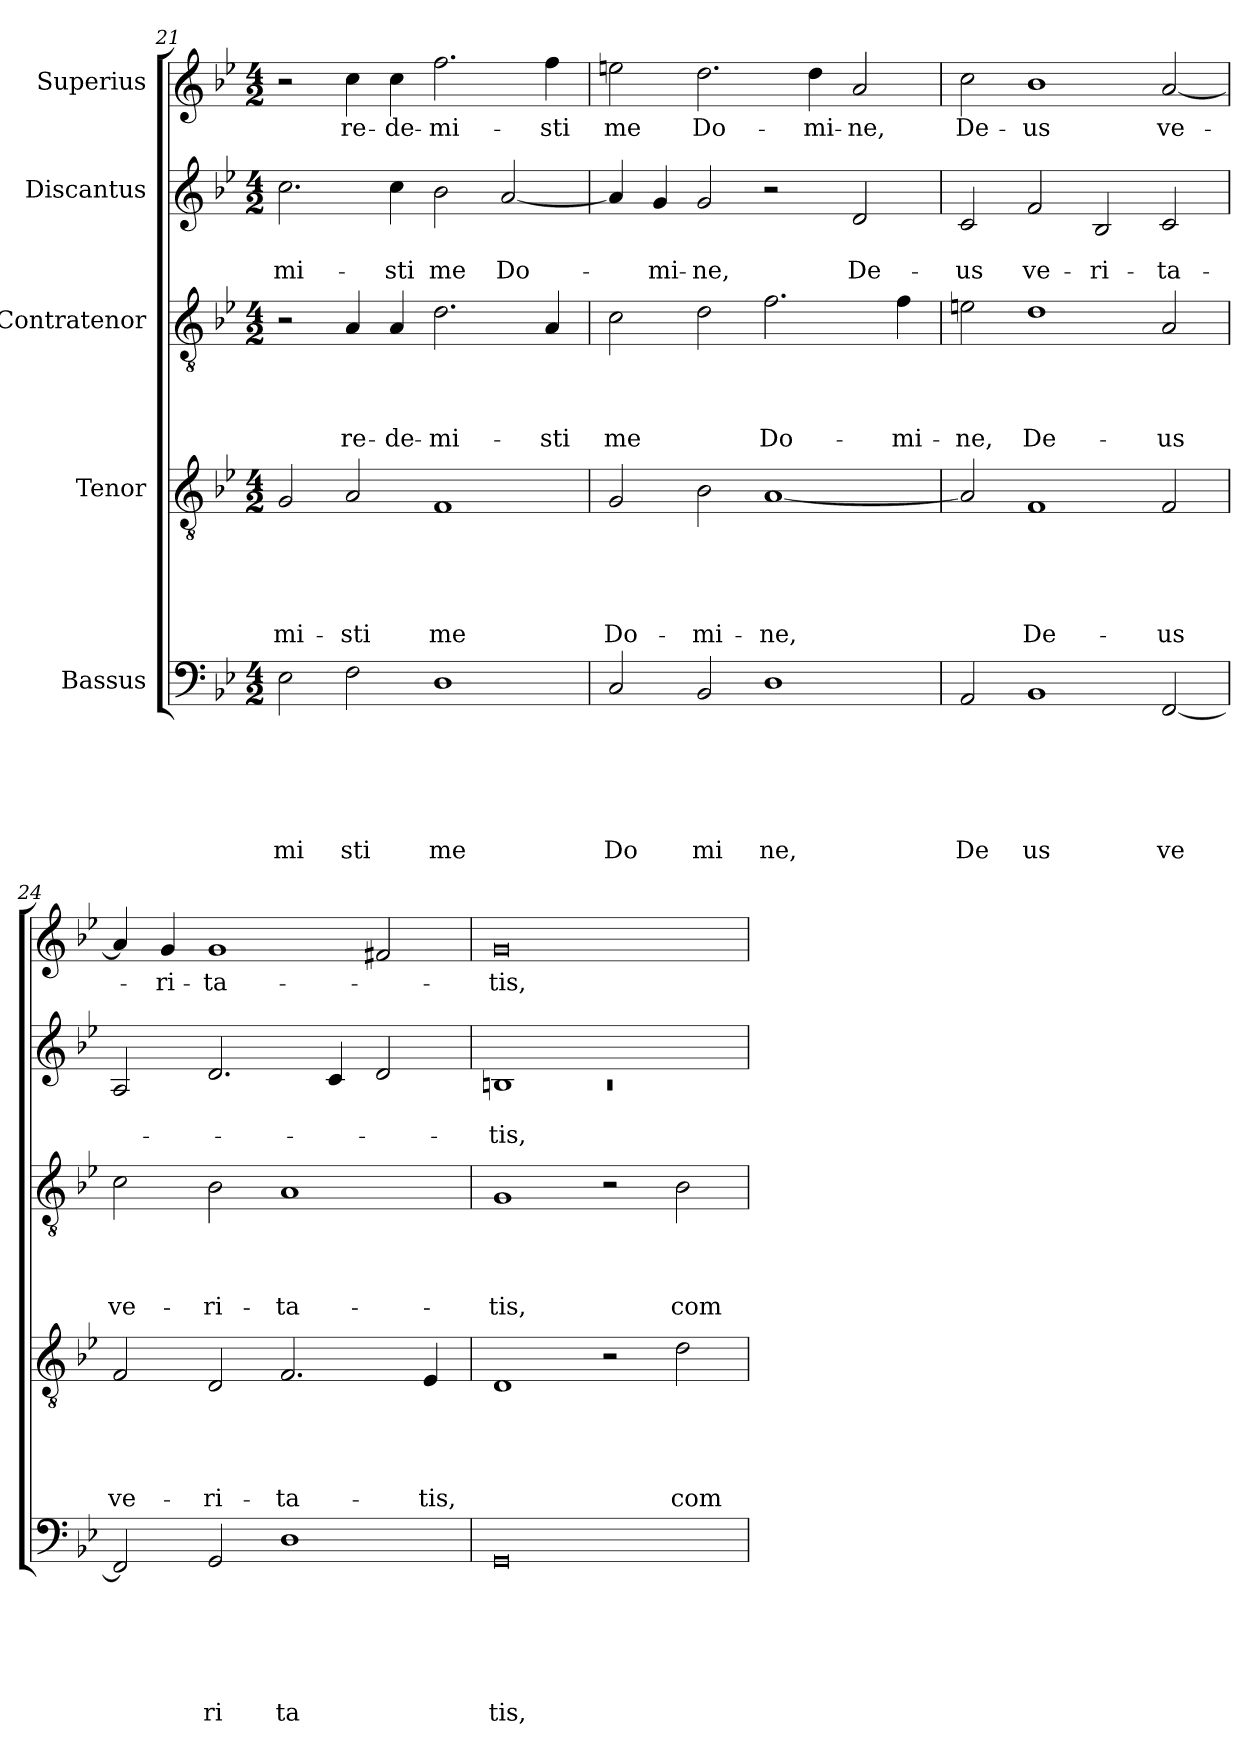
**kern	**text	**text	**text	**text	**text	**text	**kern	**text	**text	**text	**text	**text	**kern	**text	**text	**text	**text	**kern	**text	**text	**kern	**text
*part5	*part5	*part5	*part5	*part5	*part5	*part5	*part4	*part4	*part4	*part4	*part4	*part4	*part3	*part3	*part3	*part3	*part3	*part2	*part2	*part2	*part1	*part1
*staff5	*staff5	*staff5	*staff5	*staff5	*staff5	*staff5	*staff4	*staff4	*staff4	*staff4	*staff4	*staff4	*staff3	*staff3	*staff3	*staff3	*staff3	*staff2	*staff2	*staff2	*staff1	*staff1
*I"Bassus	*	*	*	*	*	*	*I"Tenor	*	*	*	*	*	*I"Contratenor	*	*	*	*	*I"Discantus	*	*	*I"Superius	*
!!LO:PB:g=z
*clefF4	*	*	*	*	*	*	*clefGv2	*	*	*	*	*	*clefGv2	*	*	*	*	*clefG2	*	*	*clefG2	*
*k[b-e-]	*	*	*	*	*	*	*k[b-e-]	*	*	*	*	*	*k[b-e-]	*	*	*	*	*k[b-e-]	*	*	*k[b-e-]	*
*B-:	*	*	*	*	*	*	*B-:	*	*	*	*	*	*B-:	*	*	*	*	*B-:	*	*	*B-:	*
*M4/2	*	*	*	*	*	*	*M4/2	*	*	*	*	*	*M4/2	*	*	*	*	*M4/2	*	*	*M4/2	*
=21	=21	=21	=21	=21	=21	=21	=21	=21	=21	=21	=21	=21	=21	=21	=21	=21	=21	=21	=21	=21	=21	=21
!	!	!	!	!	!	!LO:LY:b	!	!	!	!	!	!LO:LY:b	!	!	!	!	!	!	!	!LO:LY:b	!	!
2E-\	.	.	.	.	.	mi	2G/	.	.	.	.	mi-	2r	.	.	.	.	2.cc\	.	-mi-	2r	.
!	!	!	!	!	!	!LO:LY:b	!	!	!	!	!	!LO:LY:b	!	!	!	!	!LO:LY:b	!	!	!	!	!LO:LY:b
2F\	.	.	.	.	.	sti	2A/	.	.	.	.	-sti	4A/	.	.	.	re-	.	.	.	4cc\	re-
!	!	!	!	!	!	!	!	!	!	!	!	!	!	!	!	!	!LO:LY:b	!	!	!LO:LY:b	!	!LO:LY:b
.	.	.	.	.	.	.	.	.	.	.	.	.	4A/	.	.	.	-de-	4cc\	.	-sti	4cc\	-de-
!	!	!	!	!	!	!LO:LY:b	!	!	!	!	!	!LO:LY:b	!	!	!	!	!LO:LY:b	!	!	!LO:LY:b	!	!LO:LY:b
1D	.	.	.	.	.	me	1F	.	.	.	.	me	2.d\	.	.	.	-mi-	2b-\	.	me	2.ff\	-mi-
!	!	!	!	!	!	!	!	!	!	!	!	!	!	!	!	!	!	!	!	!LO:LY:b	!	!
.	.	.	.	.	.	.	.	.	.	.	.	.	.	.	.	.	.	[<2a/	.	Do-	.	.
!	!	!	!	!	!	!	!	!	!	!	!	!	!	!	!	!	!LO:LY:b	!	!	!	!	!LO:LY:b
.	.	.	.	.	.	.	.	.	.	.	.	.	4A/	.	.	.	-sti	.	.	.	4ff\	-sti
=22	=22	=22	=22	=22	=22	=22	=22	=22	=22	=22	=22	=22	=22	=22	=22	=22	=22	=22	=22	=22	=22	=22
!	!	!	!	!	!	!LO:LY:b	!	!	!	!	!	!LO:LY:b	!	!	!	!	!LO:LY:b	!	!	!	!	!LO:LY:b
2C/	.	.	.	.	.	Do	2G/	.	.	.	.	Do-	2c\	.	.	.	me	4a/]	.	.	2een\	me
!	!	!	!	!	!	!	!	!	!	!	!	!	!	!	!	!	!	!	!	!LO:LY:b	!	!
.	.	.	.	.	.	.	.	.	.	.	.	.	.	.	.	.	.	4g/	.	-mi-	.	.
!	!	!	!	!	!	!LO:LY:b	!	!	!	!	!	!LO:LY:b	!	!	!	!	!	!	!	!LO:LY:b	!	!LO:LY:b
2BB-/	.	.	.	.	.	mi	2B-\	.	.	.	.	-mi-	2d\	.	.	.	.	2g/	.	-ne,	2.dd\	Do-
!	!	!	!	!	!	!LO:LY:b	!	!	!	!	!	!LO:LY:b	!	!	!	!	!LO:LY:b	!	!	!	!	!
1D	.	.	.	.	.	ne,	[<1A	.	.	.	.	-ne,	2.f\	.	.	.	Do-	2r	.	.	.	.
!	!	!	!	!	!	!	!	!	!	!	!	!	!	!	!	!	!	!	!	!	!	!LO:LY:b
.	.	.	.	.	.	.	.	.	.	.	.	.	.	.	.	.	.	.	.	.	4dd\	-mi-
!	!	!	!	!	!	!	!	!	!	!	!	!	!	!	!	!	!	!	!	!LO:LY:b	!	!LO:LY:b
.	.	.	.	.	.	.	.	.	.	.	.	.	.	.	.	.	.	2d/	.	De-	2a/	-ne,
!	!	!	!	!	!	!	!	!	!	!	!	!	!	!	!	!	!LO:LY:b	!	!	!	!	!
.	.	.	.	.	.	.	.	.	.	.	.	.	4f\	.	.	.	-mi-	.	.	.	.	.
=23	=23	=23	=23	=23	=23	=23	=23	=23	=23	=23	=23	=23	=23	=23	=23	=23	=23	=23	=23	=23	=23	=23
!	!	!	!	!	!	!LO:LY:b	!	!	!	!	!	!	!	!	!	!	!LO:LY:b	!	!	!LO:LY:b	!	!LO:LY:b
2AA/	.	.	.	.	.	De	2A/]	.	.	.	.	.	2en\	.	.	.	-ne,	2c/	.	-us	2cc\	De-
!	!	!	!	!	!	!LO:LY:b	!	!	!	!	!	!LO:LY:b	!	!	!	!	!LO:LY:b	!	!	!LO:LY:b	!	!LO:LY:b
1BB-	.	.	.	.	.	us	1F	.	.	.	.	De-	1d	.	.	.	De-	2f/	.	ve-	1b-	-us
!	!	!	!	!	!	!	!	!	!	!	!	!	!	!	!	!	!	!	!	!LO:LY:b	!	!
.	.	.	.	.	.	.	.	.	.	.	.	.	.	.	.	.	.	2B-/	.	-ri-	.	.
!	!	!	!	!	!	!LO:LY:b	!	!	!	!	!	!LO:LY:b	!	!	!	!	!LO:LY:b	!	!	!LO:LY:b	!	!LO:LY:b
[<2FF/	.	.	.	.	.	ve	2F/	.	.	.	.	-us	2A/	.	.	.	-us	2c/	.	-ta-	[<2a/	ve-
=24	=24	=24	=24	=24	=24	=24	=24	=24	=24	=24	=24	=24	=24	=24	=24	=24	=24	=24	=24	=24	=24	=24
!	!	!	!	!	!	!	!	!	!	!	!	!LO:LY:b	!	!	!	!	!LO:LY:b	!	!	!	!	!
2FF/]	.	.	.	.	.	.	2F/	.	.	.	.	ve-	2c\	.	.	.	ve-	2A/	.	.	4a/]	.
!	!	!	!	!	!	!	!	!	!	!	!	!	!	!	!	!	!	!	!	!	!	!LO:LY:b
.	.	.	.	.	.	.	.	.	.	.	.	.	.	.	.	.	.	.	.	.	4g/	-ri-
!	!	!	!	!	!	!LO:LY:b	!	!	!	!	!	!LO:LY:b	!	!	!	!	!LO:LY:b	!	!	!	!	!LO:LY:b
2GG/	.	.	.	.	.	ri	2D/	.	.	.	.	-ri-	2B-\	.	.	.	-ri-	2.d/	.	.	1g	-ta-
!	!	!	!	!	!	!LO:LY:b	!	!	!	!	!	!LO:LY:b	!	!	!	!	!LO:LY:b	!	!	!	!	!
1D	.	.	.	.	.	ta	2.F/	.	.	.	.	-ta-	1A	.	.	.	-ta-	.	.	.	.	.
.	.	.	.	.	.	.	.	.	.	.	.	.	.	.	.	.	.	4c/	.	.	.	.
.	.	.	.	.	.	.	.	.	.	.	.	.	.	.	.	.	.	2d/	.	.	2f#X/	.
!	!	!	!	!	!	!	!	!	!	!	!	!LO:LY:b	!	!	!	!	!	!	!	!	!	!
.	.	.	.	.	.	.	4E-/	.	.	.	.	-tis,	.	.	.	.	.	.	.	.	.	.
=25	=25	=25	=25	=25	=25	=25	=25	=25	=25	=25	=25	=25	=25	=25	=25	=25	=25	=25	=25	=25	=25	=25
*	*	*	*	*	*	*	*	*	*	*	*	*	*	*	*	*	*	*^	*	*	*	*
!	!	!	!	!	!	!LO:LY:b	!	!	!	!	!	!	!	!	!	!	!LO:LY:b	!	!LO:N:vis=1	!	!LO:LY:b	!	!LO:LY:b
0GG	.	.	.	.	.	tis,	1D	.	.	.	.	.	1G	.	.	.	-tis,	1Bn	0rc	.	-tis,	0g	-tis,
.	.	.	.	.	.	.	2r	.	.	.	.	.	2r	.	.	.	.	1ryy	.	.	.	.	.
!	!	!	!	!	!	!	!	!	!	!	!	!LO:LY:b	!	!	!	!	!LO:LY:b	!	!	!	!	!	!
.	.	.	.	.	.	.	2d\	.	.	.	.	com-	2B-\	.	.	.	com-	.	.	.	.	.	.
*	*	*	*	*	*	*	*	*	*	*	*	*	*	*	*	*	*	*v	*v	*	*	*	*
=	=	=	=	=	=	=	=	=	=	=	=	=	=	=	=	=	=	=	=	=	=	=
*-	*-	*-	*-	*-	*-	*-	*-	*-	*-	*-	*-	*-	*-	*-	*-	*-	*-	*-	*-	*-	*-	*-
